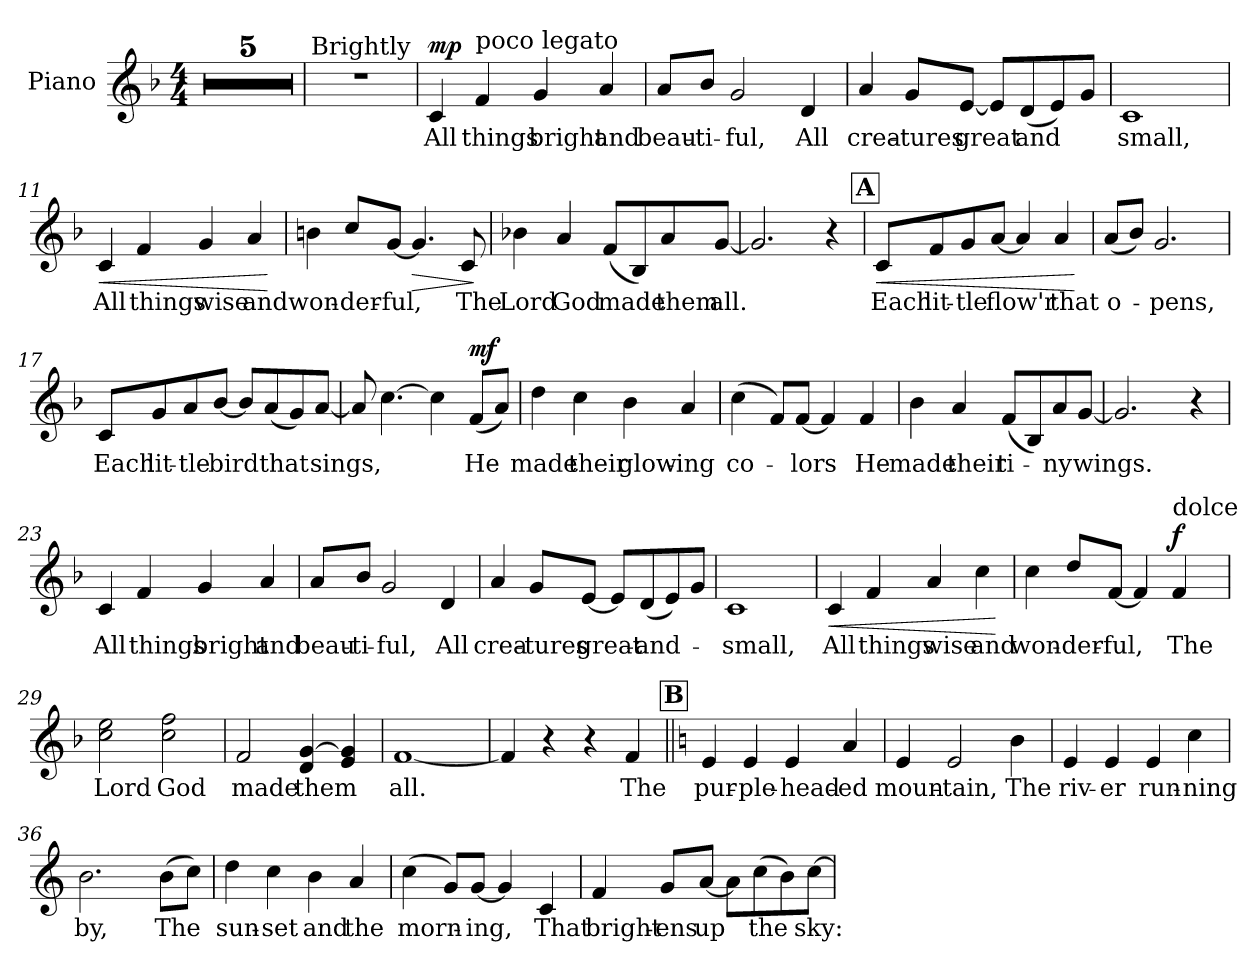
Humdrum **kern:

**kern	**text	**dynam
*part1	*part1	*part1
*staff1	*staff1	*staff1
*I"Piano	*	*
*I'Pno.	*	*
*clefG2	*	*
*k[b-]	*	*
*M4/4	*	*
=1	=1	=1
1r	.	.
=2	=2	=2
1r	.	.
=3	=3	=3
1r	.	.
=4	=4	=4
1r	.	.
=5	=5	=5
1r	.	.
=6	=6	=6
*MM126	*	*
!LO:TX:a:t=Brightly	!	!
1r	.	.
=7	=7	=7
!	!LO:LY:b	!LO:DY:a
4c/	All	mp
!LO:TX:a:t=poco legato	!	!
!	!LO:LY:b	!
4f/	things	.
!	!LO:LY:b	!
4g/	bright	.
!	!LO:LY:b	!
4a/	and	.
=8	=8	=8
!	!LO:LY:b	!
8a/L	beau-	.
!	!LO:LY:b	!
8b-/J	-ti-	.
!	!LO:LY:b	!
2g/	-ful,	.
!	!LO:LY:b	!
4d/	All	.
=9	=9	=9
!	!LO:LY:b	!
4a/	crea-	.
!	!LO:LY:b	!
8g/L	-tures	.
!	!LO:LY:b	!
[8e/J	-great	.
8e/L]	.	.
!	!LO:LY:b	!
(8d/	-and	.
8e/)	.	.
8g/J	.	.
=10	=10	=10
!	!LO:LY:b	!
1c	small,	.
!!LO:LB:g=z
=11	=11	=11
!	!LO:LY:b	!LO:HP:b
4c/	All	<
!	!LO:LY:b	!
4f/	things	.
!	!LO:LY:b	!
4g/	wise	.
!	!LO:LY:b	!
4a/	and	.
.	.	[
=12	=12	=12
!	!LO:LY:b	!
4bn\	won-	.
!	!LO:LY:b	!
8cc/L	-der-	.
!	!LO:LY:b	!
[8g/J	-ful,	.
!	!	!LO:HP:b
4.g/]	.	>
!	!LO:LY:b	!
8c/	The	.
.	.	]
=13	=13	=13
!	!LO:LY:b	!
4b-X\	Lord	.
!	!LO:LY:b	!
4a/	God	.
!	!LO:LY:b	!
(8f/L	made	.
8B-/)	.	.
!	!LO:LY:b	!
8a/	them	.
!	!LO:LY:b	!
[8g/J	all.	.
=14	=14	=14
2.g/]	.	.
4r	.	.
!!LO:LB:g=z
!!LO:REH:place=s1:a:B:fs=14:t=A
=15	=15	=15
!	!LO:LY:b	!LO:HP:b
8c/L	Each	<
!	!LO:LY:b	!
8f/	lit-	.
!	!LO:LY:b	!
8g/	-tle	.
!	!LO:LY:b	!
[8a/J	flow'r	.
4a/]	.	.
!	!LO:LY:b	!
4a/	that	.
.	.	[
=16	=16	=16
!	!LO:LY:b	!
(8a/L	-o-	.
8b-/J)	.	.
!	!LO:LY:b	!
2.g/	-pens,	.
=17	=17	=17
!	!LO:LY:b	!
8c/L	Each	.
!	!LO:LY:b	!
8g/	lit-	.
!	!LO:LY:b	!
8a/	-tle	.
!	!LO:LY:b	!
[8b-/J	bird	.
8b-/L]	.	.
!	!LO:LY:b	!
(8a/	that	.
8g/)	.	.
!	!LO:LY:b	!
[8a/J	sings,	.
!!LO:LB:g=z
=18	=18	=18
8a/]	.	.
[4.cc\	.	.
4cc\]	.	.
!	!LO:LY:b	!LO:DY:a
(8f/L	He	mf
8a/J)	.	.
=19	=19	=19
!	!LO:LY:b	!
4dd\	made	.
!	!LO:LY:b	!
4cc\	their	.
!	!LO:LY:b	!
4b-\	glow-	.
!	!LO:LY:b	!
4a/	-ing	.
=20	=20	=20
!	!LO:LY:b	!
(4cc\	co-	.
8f/L)	.	.
!	!LO:LY:b	!
[8f/J	-lors	.
4f/]	.	.
!	!LO:LY:b	!
4f/	He	.
=21	=21	=21
!	!LO:LY:b	!
4b-\	made	.
!	!LO:LY:b	!
4a/	their	.
!	!LO:LY:b	!
(8f/L	ti-	.
8B-/)	.	.
!	!LO:LY:b	!
8a/	-ny	.
!	!LO:LY:b	!
[8g/J	wings.	.
!!LO:LB:g=z
=22	=22	=22
2.g/]	.	.
4r	.	.
=23	=23	=23
!	!LO:LY:b	!
4c/	All	.
!	!LO:LY:b	!
4f/	things	.
!	!LO:LY:b	!
4g/	bright	.
!	!LO:LY:b	!
4a/	and	.
=24	=24	=24
!	!LO:LY:b	!
8a/L	beau-	.
!	!LO:LY:b	!
8b-/J	-ti-	.
!	!LO:LY:b	!
2g/	-ful,	.
!	!LO:LY:b	!
4d/	All	.
=25	=25	=25
!	!LO:LY:b	!
4a/	crea-	.
!	!LO:LY:b	!
8g/L	-tures	.
!	!LO:LY:b	!
[8e/J	great-	.
8e/L]	.	.
!	!LO:LY:b	!
(8d/	-and-	.
8e/)	.	.
8g/J	.	.
=26	=26	=26
!	!LO:LY:b	!
1c	-small,	.
!!LO:LB:g=z
=27	=27	=27
!	!LO:LY:b	!LO:HP:b
4c/	All	<
!	!LO:LY:b	!
4f/	things	.
!	!LO:LY:b	!
4a/	wise	.
!	!LO:LY:b	!
4cc\	and	.
.	.	[
=28	=28	=28
!	!LO:LY:b	!
4cc\	won-	.
!	!LO:LY:b	!
8dd/L	-der-	.
!	!LO:LY:b	!
[8f/J	-ful,	.
4f/]	.	.
!LO:TX:a:t=dolce	!	!
!	!LO:LY:b	!LO:DY:a
4f/	The	f
=29	=29	=29
!	!LO:LY:b	!
2cc\ 2ee\	Lord	.
!	!LO:LY:b	!
2cc\ 2ff\	God	.
=30	=30	=30
!	!LO:LY:b	!
2f/	made	.
!	!LO:LY:b	!
4d/ [4g/	them	.
4e/ 4g/]	.	.
=31	=31	=31
!	!LO:LY:b	!
[1f	all.	.
!!LO:LB:g=z
=32	=32	=32
4f/]	.	.
4r	.	.
4r	.	.
!	!LO:LY:b	!
4f/	The	.
!!LO:REH:place=s1:a:B:fs=14:t=B
=33||	=33||	=33||
*k[]	*	*
!	!LO:LY:b	!
4e/	pur-	.
!	!LO:LY:b	!
4e/	-ple-	.
!	!LO:LY:b	!
4e/	-head-	.
!	!LO:LY:b	!
4a/	-ed	.
=34	=34	=34
!	!LO:LY:b	!
4e/	moun-	.
!	!LO:LY:b	!
2e/	-tain,	.
!	!LO:LY:b	!
4b\	The	.
=35	=35	=35
!	!LO:LY:b	!
4e/	riv-	.
!	!LO:LY:b	!
4e/	-er	.
!	!LO:LY:b	!
4e/	run-	.
!	!LO:LY:b	!
4cc\	-ning	.
=36	=36	=36
!	!LO:LY:b	!
2.b\	by,	.
!	!LO:LY:b	!
(8b\L	The	.
8cc\J)	.	.
!!LO:LB:g=z
=37	=37	=37
!	!LO:LY:b	!
4dd\	sun-	.
!	!LO:LY:b	!
4cc\	-set	.
!	!LO:LY:b	!
4b\	and	.
!	!LO:LY:b	!
4a/	the	.
=38	=38	=38
!	!LO:LY:b	!
(4cc\	morn-	.
8g/L)	.	.
!	!LO:LY:b	!
[8g/J	-ing,	.
4g/]	.	.
!	!LO:LY:b	!
4c/	That	.
=39	=39	=39
!	!LO:LY:b	!
4f/	bright-	.
!	!LO:LY:b	!
8g/L	-ens	.
!	!LO:LY:b	!
[8a/J	up	.
8a\L]	.	.
!	!LO:LY:b	!
(8cc\	the	.
8b\)	.	.
!	!LO:LY:b	!
[8cc\J	sky:	.
=	=	=
*-	*-	*-
